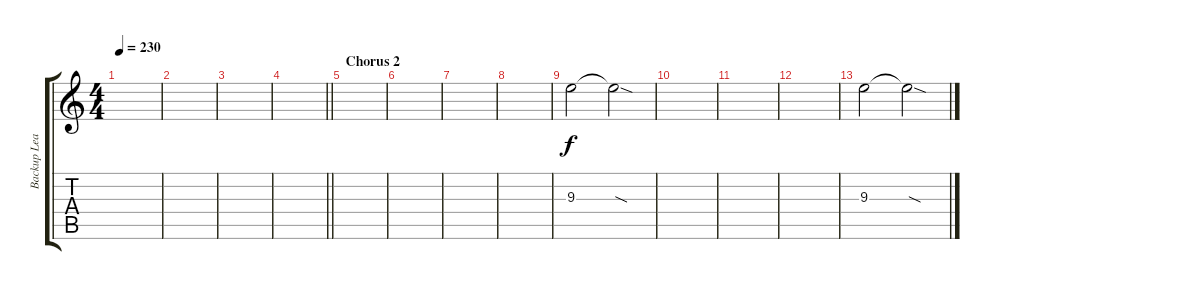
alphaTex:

\track ("Backup Lead" "Backup Lea") {instrument distortionguitar}
\staff {score tabs}
\tuning (E4 B3 G3 D3 A2 E2) {hide}
\ts (4 4)
\tempo 230
\clef g2
\ks c
|
|
|
\barLineRight lightlight
|
\section ("" "Chorus 2")
|
|
|
|
9.3.2 9.3{sod t}.2 |
|
|
|
9.3.2 9.3{sod t}.2
